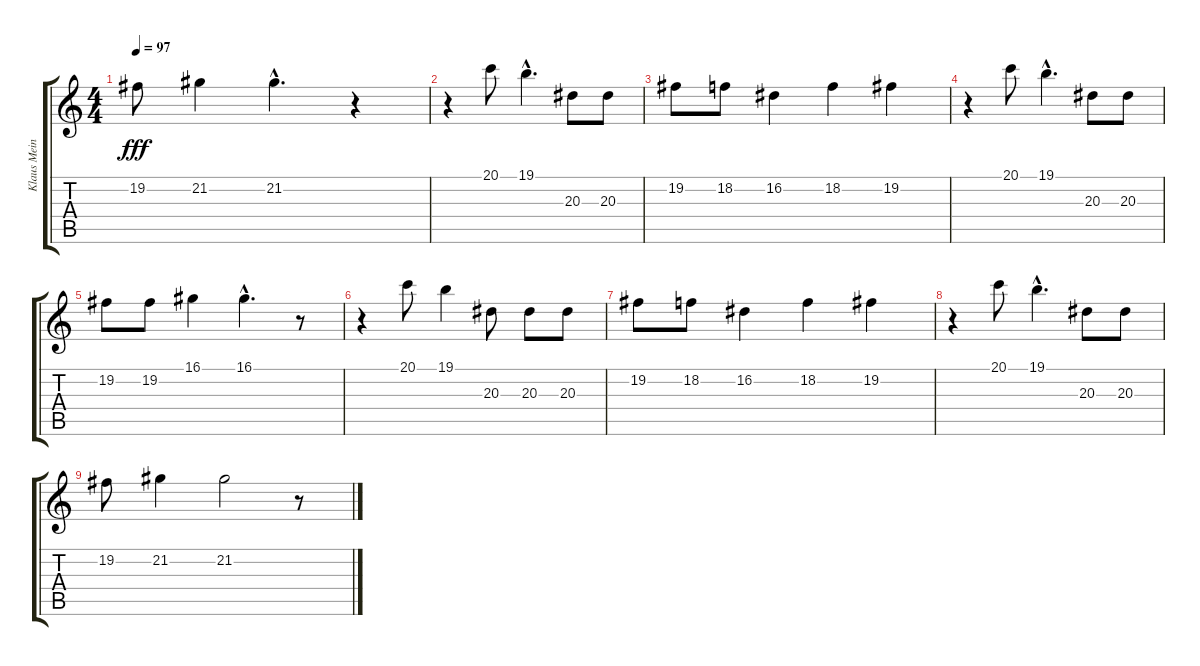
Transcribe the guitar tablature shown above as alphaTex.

\track ("Klaus Meine - Lead Vocals" "Klaus Mein") {instrument synthvoice}
\staff {score tabs}
\tuning (E4 B3 G3 D3 A2 E2) {hide}
\ts (4 4)
\tempo 97
\clef g2
\ks c
19.2.8{dy fff} 21.2.4 21.2{hac}.4{d} r.4 |
r.4 20.1.8 19.1{hac}.4{d} 20.3.8 20.3.8 |
19.2.8 18.2.8 16.2.4 18.2.4 19.2.4 |
r.4 20.1.8 19.1{hac}.4{d} 20.3.8 20.3.8 |
19.2.8 19.2.8 16.1.4 16.1{hac}.4{d} r.8 |
r.4 20.1.8 19.1.4 20.3.8 20.3.8 20.3.8 |
19.2.8 18.2.8 16.2.4 18.2.4 19.2.4 |
r.4 20.1.8 19.1{hac}.4{d} 20.3.8 20.3.8 |
19.2.8 21.2.4 21.2.2 r.8
